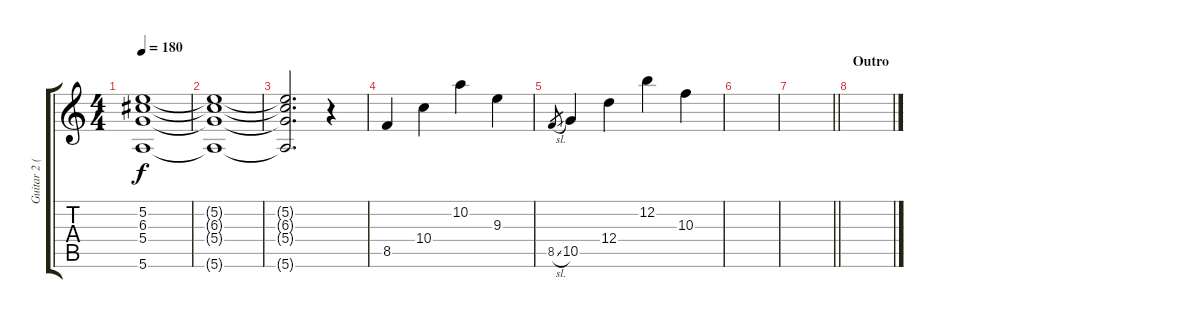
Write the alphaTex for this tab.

\track ("Guitar 2 (Clean)" "Guitar 2 (") {instrument electricguitarclean}
\staff {score tabs}
\tuning (E4 B3 G3 D3 A2 E2) {hide}
\ts (4 4)
\tempo 180
\clef g2
\ks c
(5.2 6.3 5.4 5.6).1{dy f} |
(5.2{t} 6.3{t} 5.4{t} 5.6{t}).1 |
(5.2{t} 6.3{t} 5.4{t} 5.6{t}).2{d} r.4 |
8.5.4 10.4.4 10.2.4 9.3.4 |
8.5{sl}.8{gr} 10.5.4 12.4.4 12.2.4 10.3.4 |
|
\barLineRight lightlight
|
\section ("" "Outro")
